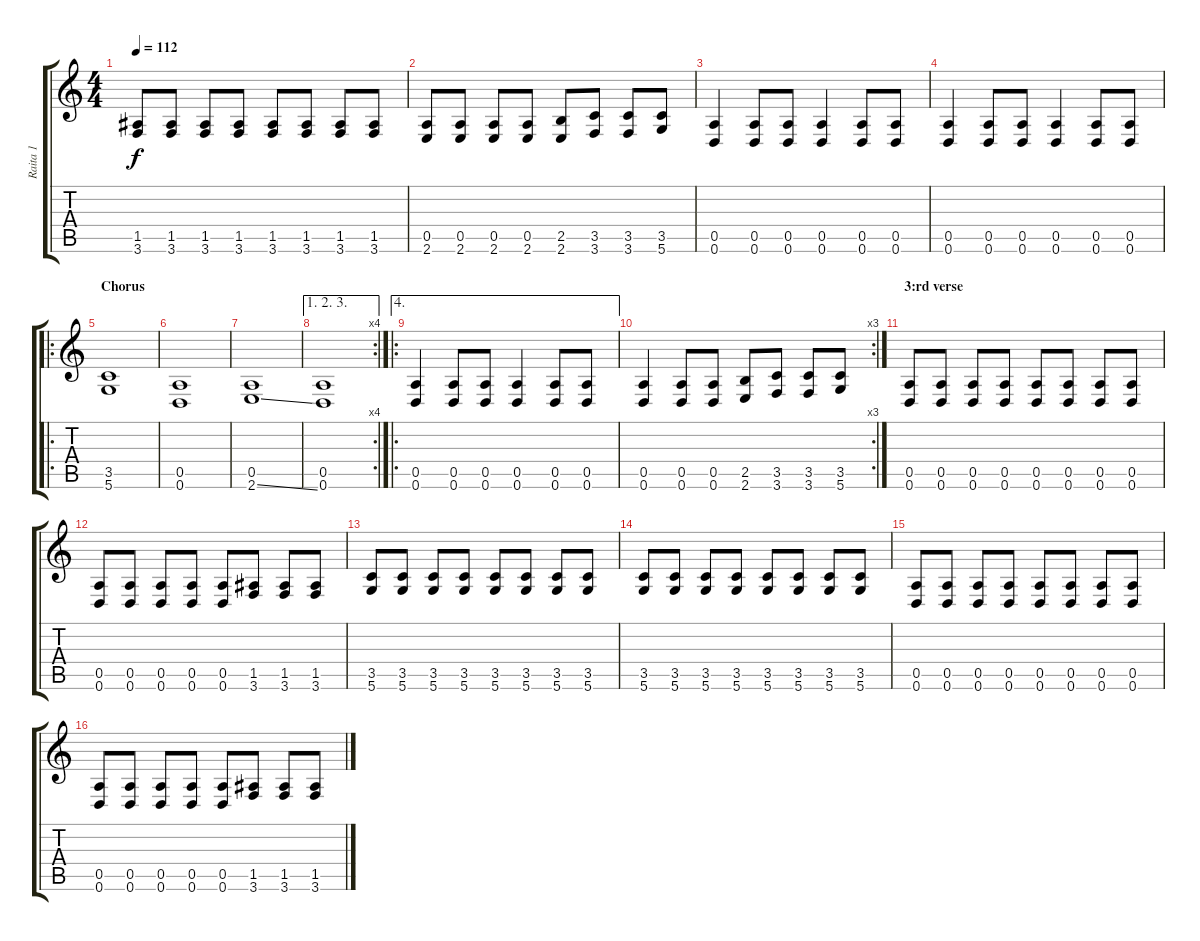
\track ("Raita 1" "Raita 1") {instrument distortionguitar}
\staff {score tabs}
\tuning (E4 B3 G3 D3 A2 D2) {hide}
\ts (4 4)
\tempo 112
\clef g2
\ks c
(1.5 3.6).8{dy f} (1.5 3.6).8 (1.5 3.6).8 (1.5 3.6).8 (1.5 3.6).8 (1.5 3.6).8 (1.5 3.6).8 (1.5 3.6).8 |
(0.5 2.6).8 (0.5 2.6).8 (0.5 2.6).8 (0.5 2.6).8 (2.5 2.6).8 (3.5 3.6).8 (3.5 3.6).8 (3.5 5.6).8 |
(0.5 0.6).4 (0.5 0.6).8 (0.5 0.6).8 (0.5 0.6).4 (0.5 0.6).8 (0.5 0.6).8 |
(0.5 0.6).4 (0.5 0.6).8 (0.5 0.6).8 (0.5 0.6).4 (0.5 0.6).8 (0.5 0.6).8 |
\ro
\section ("" "Chorus")
(3.5 5.6).1 |
(0.5 0.6).1 |
(0.5 2.6{ss}).1 |
\ae (1 2 3)
\rc 4
(0.5 0.6).1 |
\ae 4
\ro
(0.5 0.6).4 (0.5 0.6).8 (0.5 0.6).8 (0.5 0.6).4 (0.5 0.6).8 (0.5 0.6).8 |
\rc 3
(0.5 0.6).4 (0.5 0.6).8 (0.5 0.6).8 (2.5 2.6).8 (3.5 3.6).8 (3.5 3.6).8 (3.5 5.6).8 |
\section ("" "3:rd verse")
(0.5 0.6).8 (0.5 0.6).8 (0.5 0.6).8 (0.5 0.6).8 (0.5 0.6).8 (0.5 0.6).8 (0.5 0.6).8 (0.5 0.6).8 |
(0.5 0.6).8 (0.5 0.6).8 (0.5 0.6).8 (0.5 0.6).8 (0.5 0.6).8 (1.5 3.6).8 (1.5 3.6).8 (1.5 3.6).8 |
(3.5 5.6).8 (3.5 5.6).8 (3.5 5.6).8 (3.5 5.6).8 (3.5 5.6).8 (3.5 5.6).8 (3.5 5.6).8 (3.5 5.6).8 |
(3.5 5.6).8 (3.5 5.6).8 (3.5 5.6).8 (3.5 5.6).8 (3.5 5.6).8 (3.5 5.6).8 (3.5 5.6).8 (3.5 5.6).8 |
(0.5 0.6).8 (0.5 0.6).8 (0.5 0.6).8 (0.5 0.6).8 (0.5 0.6).8 (0.5 0.6).8 (0.5 0.6).8 (0.5 0.6).8 |
(0.5 0.6).8 (0.5 0.6).8 (0.5 0.6).8 (0.5 0.6).8 (0.5 0.6).8 (1.5 3.6).8 (1.5 3.6).8 (1.5 3.6).8
